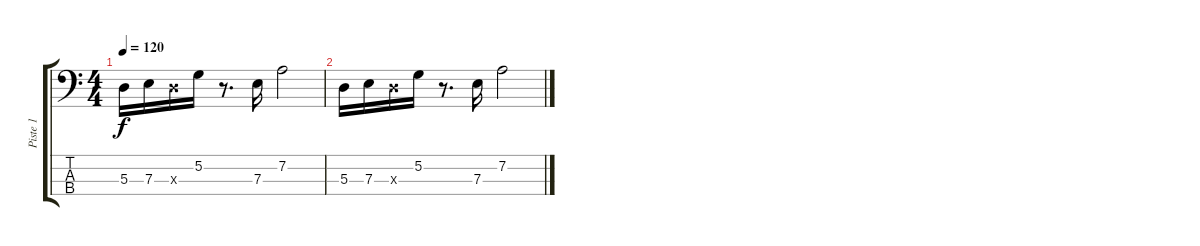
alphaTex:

\track ("Piste 1" "Piste 1") {instrument electricbassfinger}
\staff {score tabs}
\tuning (G2 D2 A1 E1) {hide}
\ts (4 4)
\tempo 120
\clef f4
\ks c
5.3.16{dy f} 7.3.16 5.3{x}.16 5.2.16 r.8{d} 7.3.16 7.2.2 |
5.3.16 7.3.16 5.3{x}.16 5.2.16 r.8{d} 7.3.16 7.2.2
